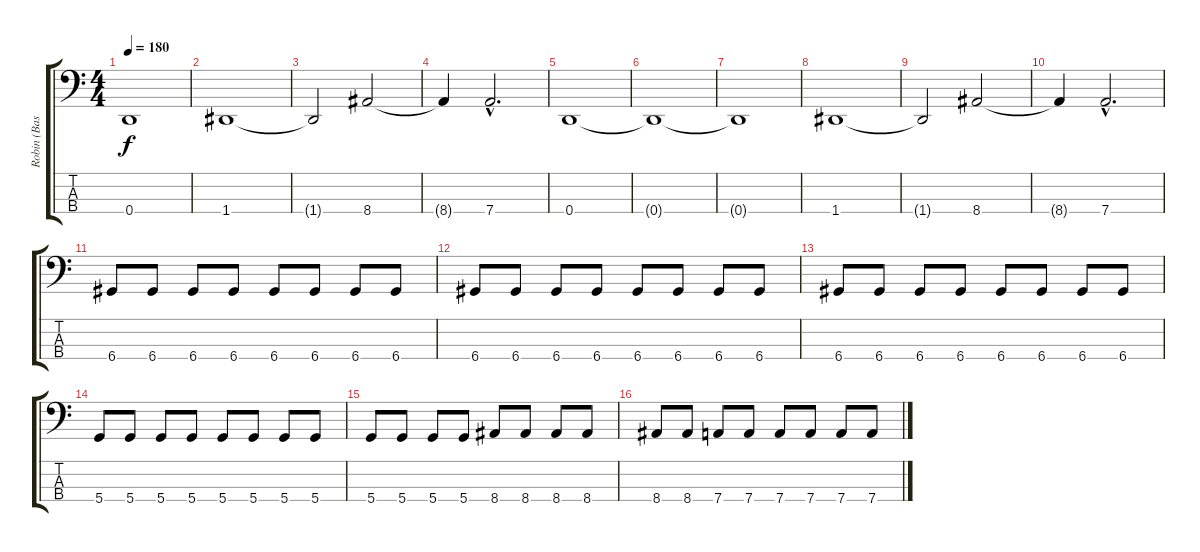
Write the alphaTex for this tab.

\track ("Robin (Bass)" "Robin (Bas") {instrument electricbassfinger}
\staff {score tabs}
\tuning (G2 D2 A1 D1) {hide}
\ts (4 4)
\tempo 180
\clef f4
\ks c
0.4{t}.1{dy f} |
1.4.1 |
1.4{t}.2 8.4.2 |
8.4{t}.4 7.4{hac}.2{d} |
0.4.1 |
0.4{t}.1 |
0.4{t}.1 |
1.4.1 |
1.4{t}.2 8.4.2 |
8.4{t}.4 7.4{hac}.2{d} |
6.4.8 6.4.8 6.4.8 6.4.8 6.4.8 6.4.8 6.4.8 6.4.8 |
6.4.8 6.4.8 6.4.8 6.4.8 6.4.8 6.4.8 6.4.8 6.4.8 |
6.4.8 6.4.8 6.4.8 6.4.8 6.4.8 6.4.8 6.4.8 6.4.8 |
5.4.8 5.4.8 5.4.8 5.4.8 5.4.8 5.4.8 5.4.8 5.4.8 |
5.4.8 5.4.8 5.4.8 5.4.8 8.4.8 8.4.8 8.4.8 8.4.8 |
8.4.8 8.4.8 7.4.8 7.4.8 7.4.8 7.4.8 7.4.8 7.4.8
